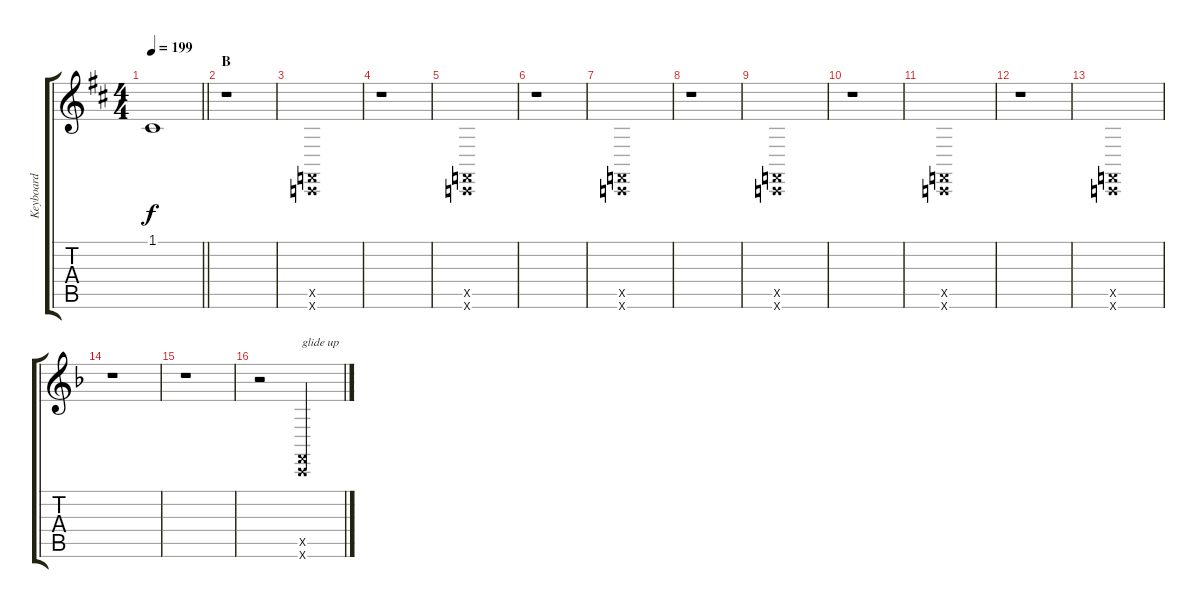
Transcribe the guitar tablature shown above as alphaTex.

\track ("Keyboard" "Keyboard") {instrument synthstrings1}
\staff {score tabs}
\tuning (C4 G3 Eb3 Bb2 F2 C2) {hide}
\ts (4 4)
\tempo 199
\clef g2
\barLineRight lightlight
\ks d
1.1{t}.1{dy f} |
\section ("" "B")
r.1 |
(0.5{x} 0.6{x}).1 |
r.1 |
(0.5{x} 0.6{x}).1 |
r.1 |
(0.5{x} 0.6{x}).1 |
r.1 |
(0.5{x} 0.6{x}).1 |
r.1 |
(0.5{x} 0.6{x}).1 |
r.1 |
(0.5{x} 0.6{x}).1 |
\ks f
r.1 |
r.1 |
r.2{instrument synthbrass1} (0.5{x} 0.6{x}).2{txt "glide up"}
